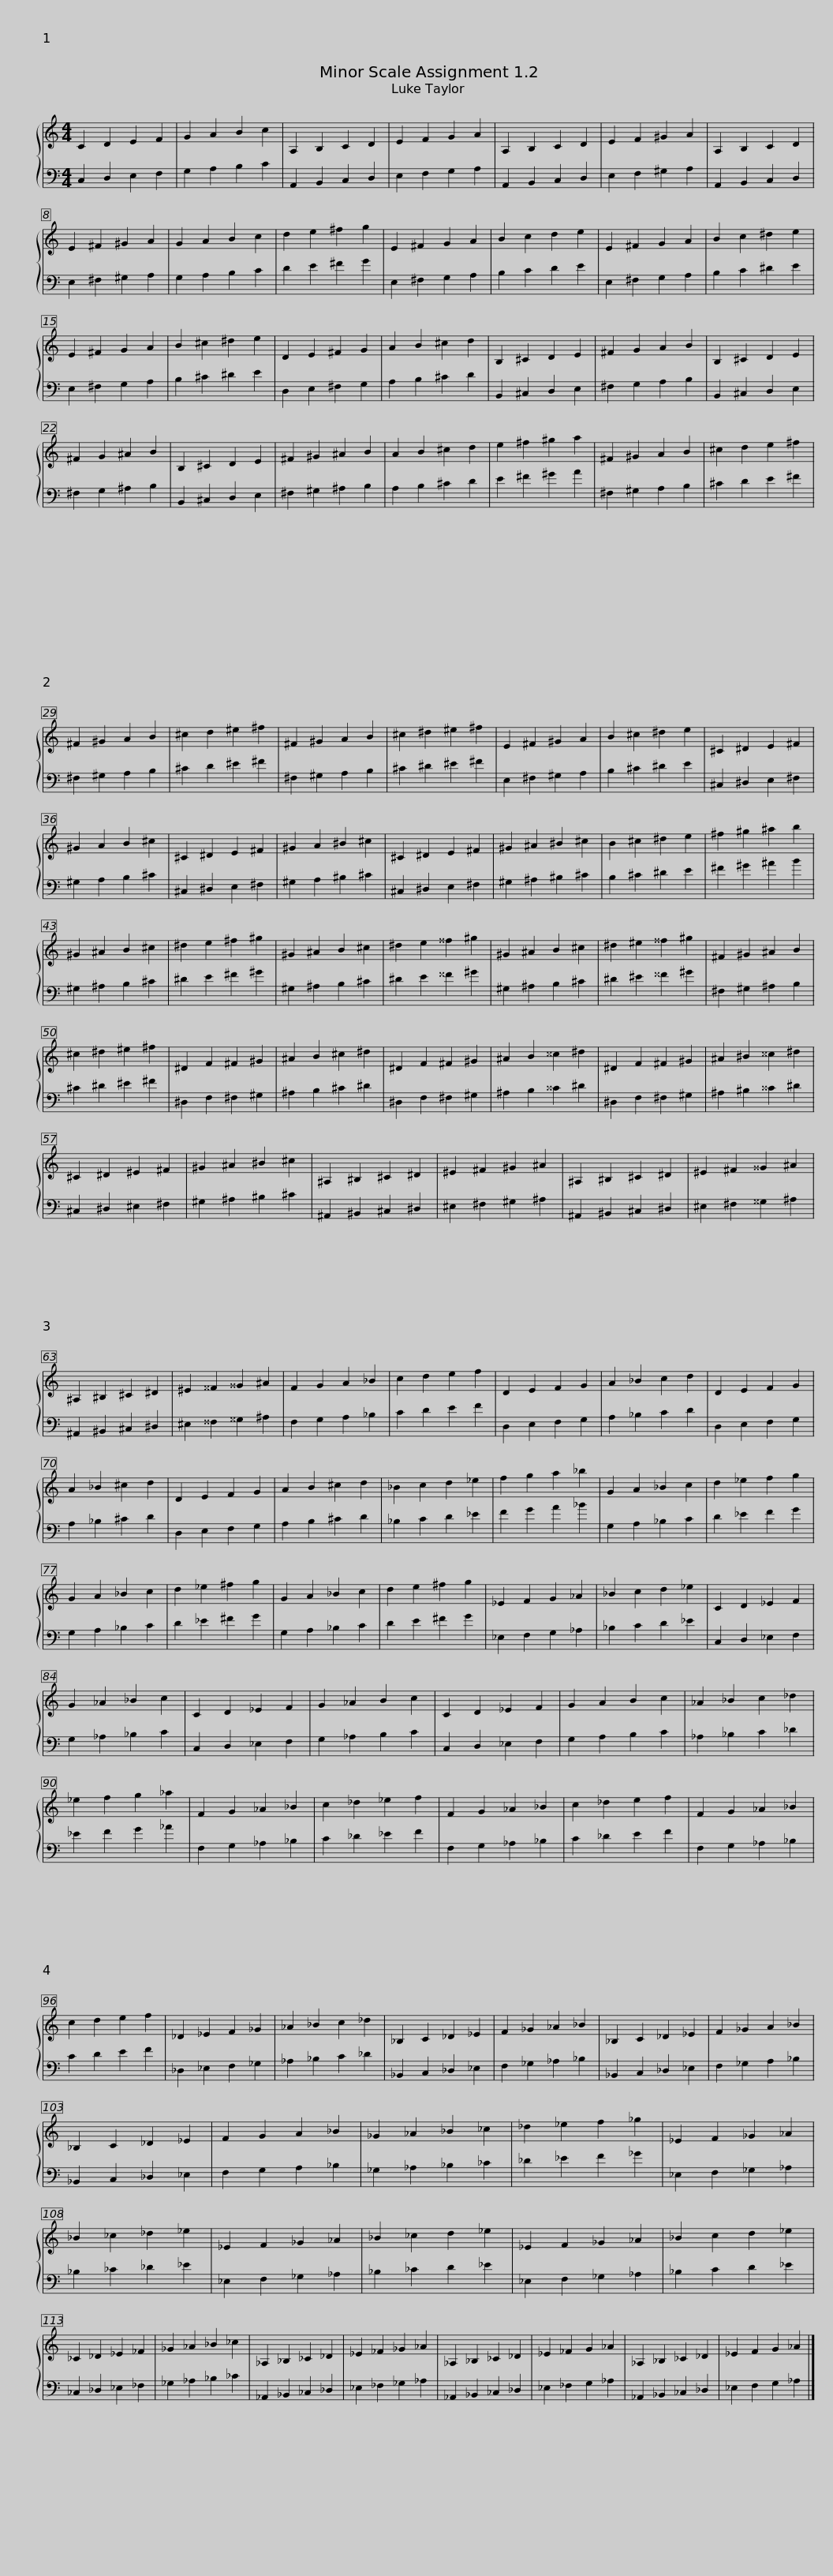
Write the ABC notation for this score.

X:1
%%score { 1 | 2 }
L:1/8
M:4/4
I:linebreak $
K:C
V:1 treble
V:2 bass
V:1
 C2 D2 E2 F2 | G2 A2 B2 c2 | A,2 B,2 C2 D2 | E2 F2 G2 A2 | A,2 B,2 C2 D2 | %5
 E2 F2 ^G2 A2 | A,2 B,2 C2 D2 | E2 ^F2 ^G2 A2 |$ G2 A2 B2 c2 | d2 e2 ^f2 g2 | %10
 E2 ^F2 G2 A2 | B2 c2 d2 e2 | E2 ^F2 G2 A2 | B2 c2 ^d2 e2 | E2 ^F2 G2 A2 | %15
 B2 ^c2 ^d2 e2 |$ D2 E2 ^F2 G2 | A2 B2 ^c2 d2 | B,2 ^C2 D2 E2 | ^F2 G2 A2 B2 | %20
 B,2 ^C2 D2 E2 | ^F2 G2 ^A2 B2 | B,2 ^C2 D2 E2 | ^F2 ^G2 ^A2 B2 |$ A2 B2 ^c2 d2 | %25
 e2 ^f2 ^g2 a2 | ^F2 ^G2 A2 B2 | ^c2 d2 e2 ^f2 | ^F2 ^G2 A2 B2 | ^c2 d2 ^e2 ^f2 | %30
 ^F2 ^G2 A2 B2 |$ ^c2 ^d2 ^e2 ^f2 |$ E2 ^F2 ^G2 A2 | B2 ^c2 ^d2 e2 | ^C2 ^D2 E2 ^F2 | %35
 ^G2 A2 B2 ^c2 | ^C2 ^D2 E2 ^F2 | ^G2 A2 ^B2 ^c2 | ^C2 ^D2 E2 ^F2 |$ ^G2 ^A2 ^B2 ^c2 |$ %40
 B2 ^c2 ^d2 e2 | ^f2 ^g2 ^a2 b2 | ^G2 ^A2 B2 ^c2 | ^d2 e2 ^f2 ^g2 | ^G2 ^A2 B2 ^c2 | %45
 ^d2 e2 ^^f2 ^g2 | ^G2 ^A2 B2 ^c2 |$ ^d2 ^e2 ^^f2 ^g2 |$ ^F2 ^G2 ^A2 B2 | ^c2 ^d2 ^e2 ^f2 | %50
 ^D2 F2 ^F2 ^G2 | ^A2 B2 ^c2 ^d2 | ^D2 F2 ^F2 ^G2 | ^A2 B2 ^^c2 ^d2 | ^D2 F2 ^F2 ^G2 |$ %55
 ^A2 ^B2 ^^c2 ^d2 |$ ^C2 ^D2 ^E2 ^F2 | ^G2 ^A2 ^B2 ^c2 | ^A,2 ^B,2 ^C2 ^D2 | ^E2 ^F2 ^G2 ^A2 | %60
 ^A,2 ^B,2 ^C2 ^D2 | ^E2 ^F2 ^^G2 ^A2 |$ ^A,2 ^B,2 ^C2 ^D2 | ^E2 ^^F2 ^^G2 ^A2 |$ F2 G2 A2 _B2 | %65
 c2 d2 e2 f2 | D2 E2 F2 G2 | A2 _B2 c2 d2 | D2 E2 F2 G2 | A2 _B2 ^c2 d2 | %70
 D2 E2 F2 G2 | A2 B2 ^c2 d2 |$ _B2 c2 d2 _e2 | f2 g2 a2 _b2 | G2 A2 _B2 c2 | %75
 d2 _e2 f2 g2 | G2 A2 _B2 c2 | d2 _e2 ^f2 g2 | G2 A2 _B2 c2 |$ d2 e2 ^f2 g2 |$ %80
 _E2 F2 G2 _A2 | _B2 c2 d2 _e2 | C2 D2 _E2 F2 | G2 _A2 _B2 c2 | C2 D2 _E2 F2 | %85
 G2 _A2 B2 c2 | C2 D2 _E2 F2 |$ G2 A2 B2 c2 |$ _A2 _B2 c2 _d2 | _e2 f2 g2 _a2 | %90
 F2 G2 _A2 _B2 | c2 _d2 _e2 f2 | F2 G2 _A2 _B2 | c2 _d2 e2 f2 |$ F2 G2 _A2 _B2 | %95
 c2 d2 e2 f2 |$ _D2 _E2 F2 _G2 | _A2 _B2 c2 _d2 | _B,2 C2 _D2 _E2 | F2 _G2 _A2 _B2 | %100
 _B,2 C2 _D2 _E2 | F2 _G2 A2 _B2 | _B,2 C2 _D2 _E2 |$ F2 G2 A2 _B2 |$ _G2 _A2 _B2 _c2 | %105
 _d2 _e2 f2 _g2 | _E2 F2 _G2 _A2 | _B2 _c2 _d2 _e2 | _E2 F2 _G2 _A2 | _B2 _c2 d2 _e2 | %110
 _E2 F2 _G2 _A2 |$ _B2 c2 d2 _e2 |$ _C2 _D2 _E2 _F2 | _G2 _A2 _B2 _c2 | _A,2 _B,2 _C2 _D2 | %115
 _E2 _F2 _G2 _A2 | _A,2 _B,2 _C2 _D2 | _E2 _F2 G2 _A2 |$ _A,2 _B,2 _C2 _D2 | _E2 F2 G2 _A2 |] %120
V:2
 C,2 D,2 E,2 F,2 | G,2 A,2 B,2 C2 | A,,2 B,,2 C,2 D,2 | E,2 F,2 G,2 A,2 | A,,2 B,,2 C,2 D,2 | %5
 E,2 F,2 ^G,2 A,2 | A,,2 B,,2 C,2 D,2 | E,2 ^F,2 ^G,2 A,2 |$ G,2 A,2 B,2 C2 | D2 E2 ^F2 G2 | %10
 E,2 ^F,2 G,2 A,2 | B,2 C2 D2 E2 | E,2 ^F,2 G,2 A,2 | B,2 C2 ^D2 E2 | E,2 ^F,2 G,2 A,2 | %15
 B,2 ^C2 ^D2 E2 |$ D,2 E,2 ^F,2 G,2 | A,2 B,2 ^C2 D2 | B,,2 ^C,2 D,2 E,2 | ^F,2 G,2 A,2 B,2 | %20
 B,,2 ^C,2 D,2 E,2 | ^F,2 G,2 ^A,2 B,2 | B,,2 ^C,2 D,2 E,2 | ^F,2 ^G,2 ^A,2 B,2 |$ A,2 B,2 ^C2 D2 | %25
 E2 ^F2 ^G2 A2 | ^F,2 ^G,2 A,2 B,2 | ^C2 D2 E2 ^F2 | ^F,2 ^G,2 A,2 B,2 | ^C2 D2 ^E2 ^F2 | %30
 ^F,2 ^G,2 A,2 B,2 |$ ^C2 ^D2 ^E2 ^F2 |$ E,2 ^F,2 ^G,2 A,2 | B,2 ^C2 ^D2 E2 | ^C,2 ^D,2 E,2 ^F,2 | %35
 ^G,2 A,2 B,2 ^C2 | ^C,2 ^D,2 E,2 ^F,2 | ^G,2 A,2 ^B,2 ^C2 | ^C,2 ^D,2 E,2 ^F,2 |$ ^G,2 ^A,2 ^B,2 ^C2 |$ %40
 B,2 ^C2 ^D2 E2 | ^F2 ^G2 ^A2 B2 | ^G,2 ^A,2 B,2 ^C2 | ^D2 E2 ^F2 ^G2 | ^G,2 ^A,2 B,2 ^C2 | %45
 ^D2 E2 ^^F2 ^G2 | ^G,2 ^A,2 B,2 ^C2 |$ ^D2 ^E2 ^^F2 ^G2 |$ ^F,2 ^G,2 ^A,2 B,2 | ^C2 ^D2 ^E2 ^F2 | %50
 ^D,2 F,2 ^F,2 ^G,2 | ^A,2 B,2 ^C2 ^D2 | ^D,2 F,2 ^F,2 ^G,2 | ^A,2 B,2 ^^C2 ^D2 | ^D,2 F,2 ^F,2 ^G,2 |$ %55
 ^A,2 ^B,2 ^^C2 ^D2 |$ ^C,2 ^D,2 ^E,2 ^F,2 | ^G,2 ^A,2 ^B,2 ^C2 | ^A,,2 ^B,,2 ^C,2 ^D,2 | ^E,2 ^F,2 ^G,2 ^A,2 | %60
 ^A,,2 ^B,,2 ^C,2 ^D,2 | ^E,2 ^F,2 ^^G,2 ^A,2 |$ ^A,,2 ^B,,2 ^C,2 ^D,2 | ^E,2 ^^F,2 ^^G,2 ^A,2 |$ F,2 G,2 A,2 _B,2 | %65
 C2 D2 E2 F2 | D,2 E,2 F,2 G,2 | A,2 _B,2 C2 D2 | D,2 E,2 F,2 G,2 | A,2 _B,2 ^C2 D2 | %70
 D,2 E,2 F,2 G,2 | A,2 B,2 ^C2 D2 |$ _B,2 C2 D2 _E2 | F2 G2 A2 _B2 | G,2 A,2 _B,2 C2 | %75
 D2 _E2 F2 G2 | G,2 A,2 _B,2 C2 | D2 _E2 ^F2 G2 | G,2 A,2 _B,2 C2 |$ D2 E2 ^F2 G2 |$ %80
 _E,2 F,2 G,2 _A,2 | _B,2 C2 D2 _E2 | C,2 D,2 _E,2 F,2 | G,2 _A,2 _B,2 C2 | C,2 D,2 _E,2 F,2 | %85
 G,2 _A,2 B,2 C2 | C,2 D,2 _E,2 F,2 |$ G,2 A,2 B,2 C2 |$ _A,2 _B,2 C2 _D2 | _E2 F2 G2 _A2 | %90
 F,2 G,2 _A,2 _B,2 | C2 _D2 _E2 F2 | F,2 G,2 _A,2 _B,2 | C2 _D2 E2 F2 |$ F,2 G,2 _A,2 _B,2 | %95
 C2 D2 E2 F2 |$ _D,2 _E,2 F,2 _G,2 | _A,2 _B,2 C2 _D2 | _B,,2 C,2 _D,2 _E,2 | F,2 _G,2 _A,2 _B,2 | %100
 _B,,2 C,2 _D,2 _E,2 | F,2 _G,2 A,2 _B,2 | _B,,2 C,2 _D,2 _E,2 |$ F,2 G,2 A,2 _B,2 |$ _G,2 _A,2 _B,2 _C2 | %105
 _D2 _E2 F2 _G2 | _E,2 F,2 _G,2 _A,2 | _B,2 _C2 _D2 _E2 | _E,2 F,2 _G,2 _A,2 | _B,2 _C2 D2 _E2 | %110
 _E,2 F,2 _G,2 _A,2 |$ _B,2 C2 D2 _E2 |$ _C,2 _D,2 _E,2 _F,2 | _G,2 _A,2 _B,2 _C2 | _A,,2 _B,,2 _C,2 _D,2 | %115
 _E,2 _F,2 _G,2 _A,2 | _A,,2 _B,,2 _C,2 _D,2 | _E,2 _F,2 G,2 _A,2 |$ _A,,2 _B,,2 _C,2 _D,2 | _E,2 F,2 G,2 _A,2 |] %120
